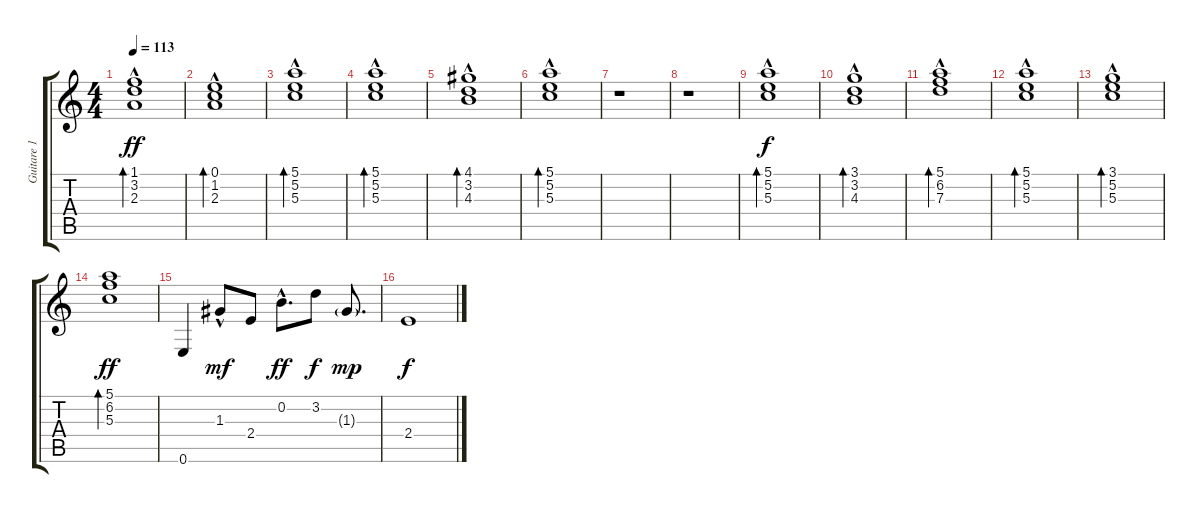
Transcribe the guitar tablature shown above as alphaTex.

\track ("Guitare 1" "Guitare 1") {instrument electricguitarclean}
\staff {score tabs}
\tuning (E4 B3 G3 D3 A2 E2) {hide}
\ts (4 4)
\tempo 113
\clef g2
\ks c
(1.1 3.2{hac} 2.3).1{bd 240 dy ff} |
(0.1 1.2{hac} 2.3).1{bd 240} |
(5.1 5.2{hac} 5.3).1{bd 240} |
(5.1 5.2{hac} 5.3).1{bd 240} |
(4.1 3.2{hac} 4.3).1{bd 240} |
(5.1 5.2{hac} 5.3{hac}).1{bd 240} |
r.1 |
r.1 |
(5.1 5.2{hac} 5.3).1{bd 240 dy f} |
(3.1 3.2{hac} 4.3).1{bd 240} |
(5.1 6.2{hac} 7.3).1{bd 240} |
(5.1 5.2{hac} 5.3).1{bd 240} |
(3.1 5.2{hac} 5.3).1{bd 240} |
(5.1 6.2 5.3).1{bd 240 dy ff} |
0.6.4 1.3{hac}.8{dy mf} 2.4.8 0.2{hac}.8{d dy ff} 3.2.8{dy f} 1.3{g}.8{d dy mp} |
2.4.1{dy f}
